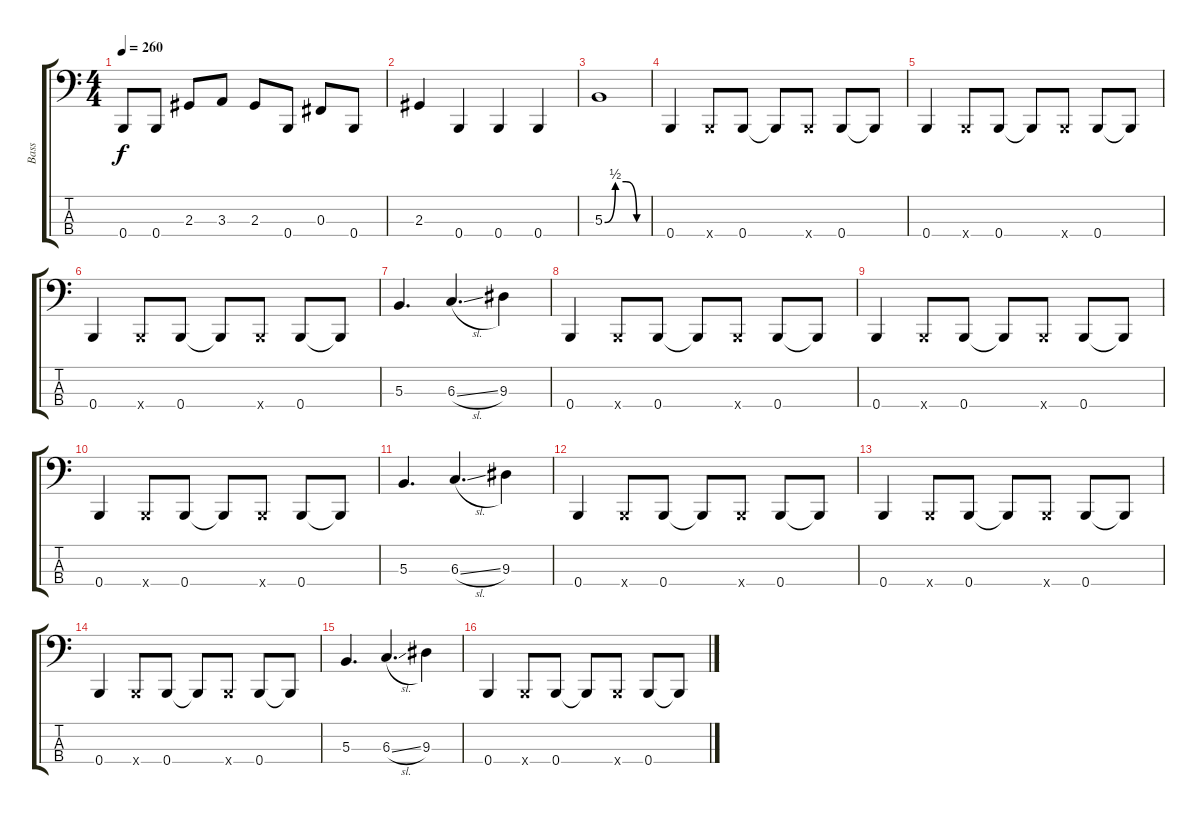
\track ("Bass" "Bass") {instrument electricbasspick}
\staff {score tabs}
\tuning (E2 B1 Gb1 B0) {hide}
\ts (4 4)
\tempo 260
\clef f4
\ks c
0.4.8{dy f} 0.4.8 2.3.8 3.3.8 2.3.8 0.4.8 0.3.8 0.4.8 |
2.3.4 0.4.4 0.4.4 0.4.4 |
5.3{be (custom 0 0 15 2 30 2 45 0 60 0)}.1 |
0.4.4 0.4{x}.8 0.4.8 0.4{t}.8 0.4{x}.8 0.4.8 0.4{t}.8 |
0.4.4 0.4{x}.8 0.4.8 0.4{t}.8 0.4{x}.8 0.4.8 0.4{t}.8 |
0.4.4 0.4{x}.8 0.4.8 0.4{t}.8 0.4{x}.8 0.4.8 0.4{t}.8 |
5.3.4{d} 6.3{sl}.4{d} 9.3.4 |
0.4.4 0.4{x}.8 0.4.8 0.4{t}.8 0.4{x}.8 0.4.8 0.4{t}.8 |
0.4.4 0.4{x}.8 0.4.8 0.4{t}.8 0.4{x}.8 0.4.8 0.4{t}.8 |
0.4.4 0.4{x}.8 0.4.8 0.4{t}.8 0.4{x}.8 0.4.8 0.4{t}.8 |
5.3.4{d} 6.3{sl}.4{d} 9.3.4 |
0.4.4 0.4{x}.8 0.4.8 0.4{t}.8 0.4{x}.8 0.4.8 0.4{t}.8 |
0.4.4 0.4{x}.8 0.4.8 0.4{t}.8 0.4{x}.8 0.4.8 0.4{t}.8 |
0.4.4 0.4{x}.8 0.4.8 0.4{t}.8 0.4{x}.8 0.4.8 0.4{t}.8 |
5.3.4{d} 6.3{sl}.4{d} 9.3.4 |
0.4.4 0.4{x}.8 0.4.8 0.4{t}.8 0.4{x}.8 0.4.8 0.4{t}.8
